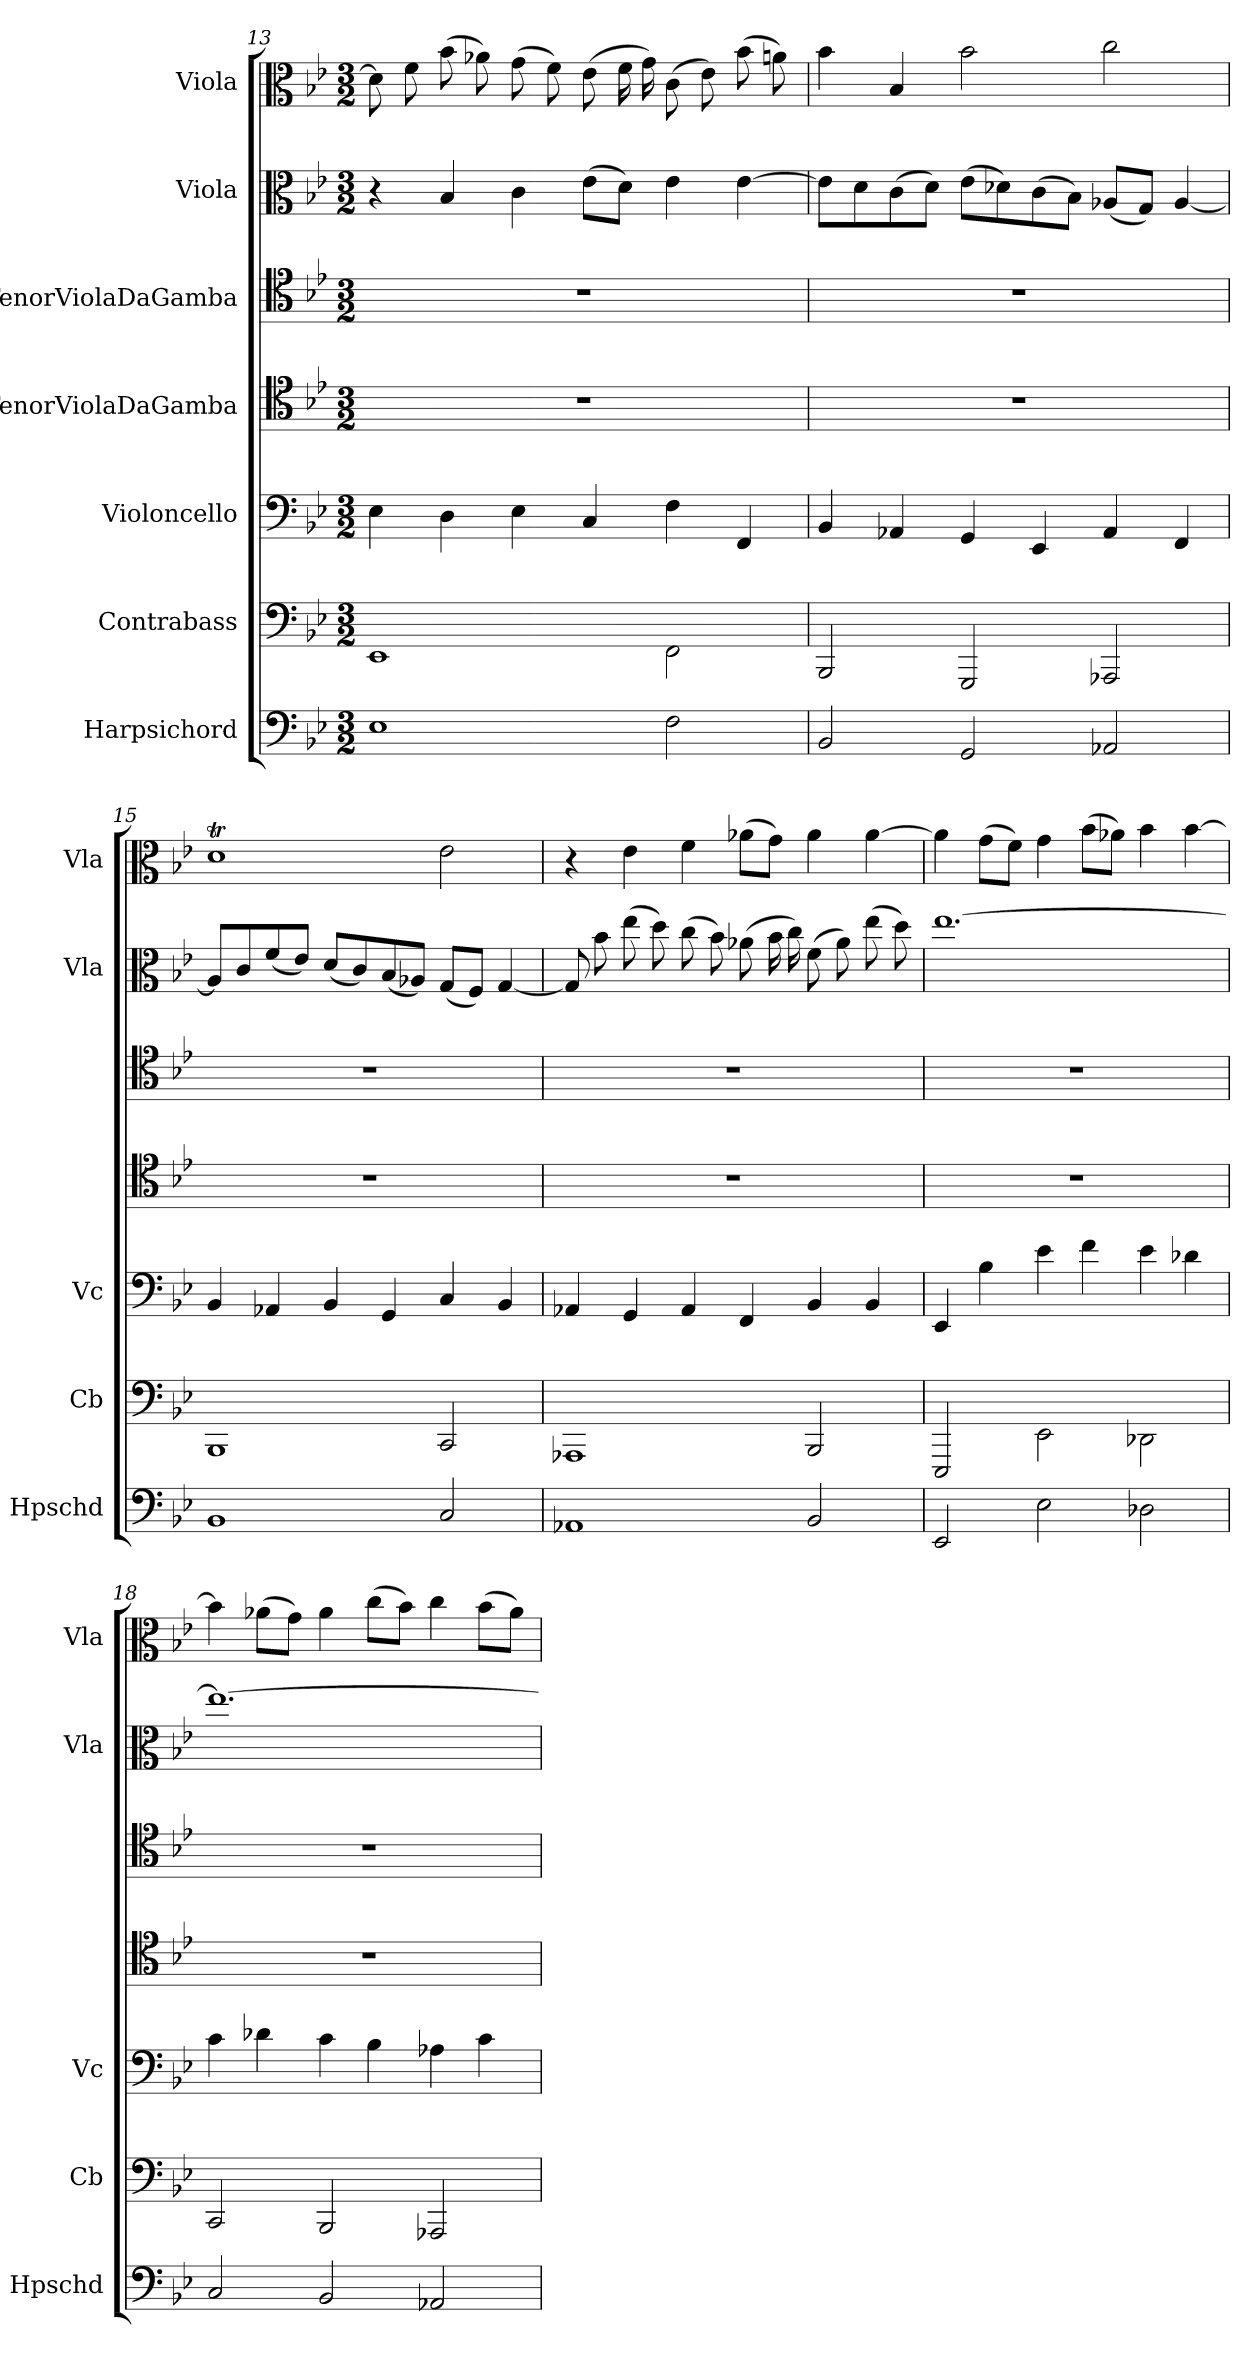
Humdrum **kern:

**kern	**kern	**kern	**kern	**kern	**kern	**kern
*part7	*part6	*part5	*part4	*part3	*part2	*part1
*staff7	*staff6	*staff5	*staff4	*staff3	*staff2	*staff1
*I"Harpsichord	*I"Contrabass	*I"Violoncello	*I"TenorViolaDaGamba	*I"TenorViolaDaGamba	*I"Viola	*I"Viola
*I'Hpschd	*I'Cb	*I'Vc	*	*	*I'Vla	*I'Vla
*clefF4	*clefF4	*clefF4	*clefC4	*clefC4	*clefC3	*clefC3
*k[b-e-]	*k[b-e-]	*k[b-e-]	*k[b-e-]	*k[b-e-]	*k[b-e-]	*k[b-e-]
*M3/2	*M3/2	*M3/2	*M3/2	*M3/2	*M3/2	*M3/2
=13	=13	=13	=13	=13	=13	=13
1E-\	1EE-\	4E-\	1.r	1.r	4r	8d\]
.	.	.	.	.	.	8f\
.	.	4D\	.	.	4B-/	(8b-\
.	.	.	.	.	.	8a-X\)
.	.	4E-\	.	.	4c\	(8g\
.	.	.	.	.	.	8f\)
.	.	4C/	.	.	(8e-\L	(8e-\
.	.	.	.	.	8d\J)	16f\
.	.	.	.	.	.	16g\)
2F\	2FF\	4F\	.	.	4e-\	(8c\
.	.	.	.	.	.	8e-\)
.	.	4FF/	.	.	[4e-\	(8b-\
.	.	.	.	.	.	8an\)
=14	=14	=14	=14	=14	=14	=14
2BB-/	2BBB-/	4BB-/	1.r	1.r	8e-\L]	4b-\
.	.	.	.	.	8d\	.
.	.	4AA-X/	.	.	(8c\	4B-/
.	.	.	.	.	8d\J)	.
2GG/	2GGG/	4GG/	.	.	(8e-\L	2b-\
.	.	.	.	.	8d-X\)	.
.	.	4EE-/	.	.	(8c\	.
.	.	.	.	.	8B-\J)	.
2AA-X/	2AAA-X/	4AA-/	.	.	(8A-X/L	2cc\
.	.	.	.	.	8G/J)	.
.	.	4FF/	.	.	[4A-/	.
=15	=15	=15	=15	=15	=15	=15
1BB-/	1BBB-/	4BB-/	1.r	1.r	8A-/L]	1dt\
.	.	.	.	.	8c/	.
.	.	4AA-X/	.	.	(8f/	.
.	.	.	.	.	8e-/J)	.
.	.	4BB-/	.	.	(8d/L	.
.	.	.	.	.	8c/)	.
.	.	4GG/	.	.	(8B-/	.
.	.	.	.	.	8A-X/J)	.
2C/	2CC/	4C/	.	.	(8G/L	2e-\
.	.	.	.	.	8F/J)	.
.	.	4BB-/	.	.	[4G/	.
=16	=16	=16	=16	=16	=16	=16
1AA-X/	1AAA-X/	4AA-X/	1.r	1.r	8G/]	4r
.	.	.	.	.	8b-\	.
.	.	4GG/	.	.	(8ee-\	4e-\
.	.	.	.	.	8dd\)	.
.	.	4AA-/	.	.	(8cc\	4f\
.	.	.	.	.	8b-\)	.
.	.	4FF/	.	.	(8a-X\	(8a-X\L
.	.	.	.	.	16b-\	8g\J)
.	.	.	.	.	16cc\)	.
2BB-/	2BBB-/	4BB-/	.	.	(8f\	4a-\
.	.	.	.	.	8a-\)	.
.	.	4BB-/	.	.	(8ee-\	[4a-\
.	.	.	.	.	8dd\)	.
=17	=17	=17	=17	=17	=17	=17
2EE-/	2EEE-/	4EE-/	1.r	1.r	[1.ee-\	4a-\]
.	.	4B-\	.	.	.	(8g\L
.	.	.	.	.	.	8f\J)
2E-\	2EE-\	4e-\	.	.	.	4g\
.	.	4f\	.	.	.	(8b-\L
.	.	.	.	.	.	8a-X\J)
2D-X\	2DD-X\	4e-\	.	.	.	4b-\
.	.	4d-X\	.	.	.	[4b-\
=18	=18	=18	=18	=18	=18	=18
2C/	2CC/	4c\	1.r	1.r	1.ee-\_	4b-\]
.	.	4d-X\	.	.	.	(8a-X\L
.	.	.	.	.	.	8g\J)
2BB-/	2BBB-/	4c\	.	.	.	4a-\
.	.	4B-\	.	.	.	(8cc\L
.	.	.	.	.	.	8b-\J)
2AA-X/	2AAA-X/	4A-X\	.	.	.	4cc\
.	.	4c\	.	.	.	(8b-\L
.	.	.	.	.	.	8a-\J)
=	=	=	=	=	=	=
*-	*-	*-	*-	*-	*-	*-
